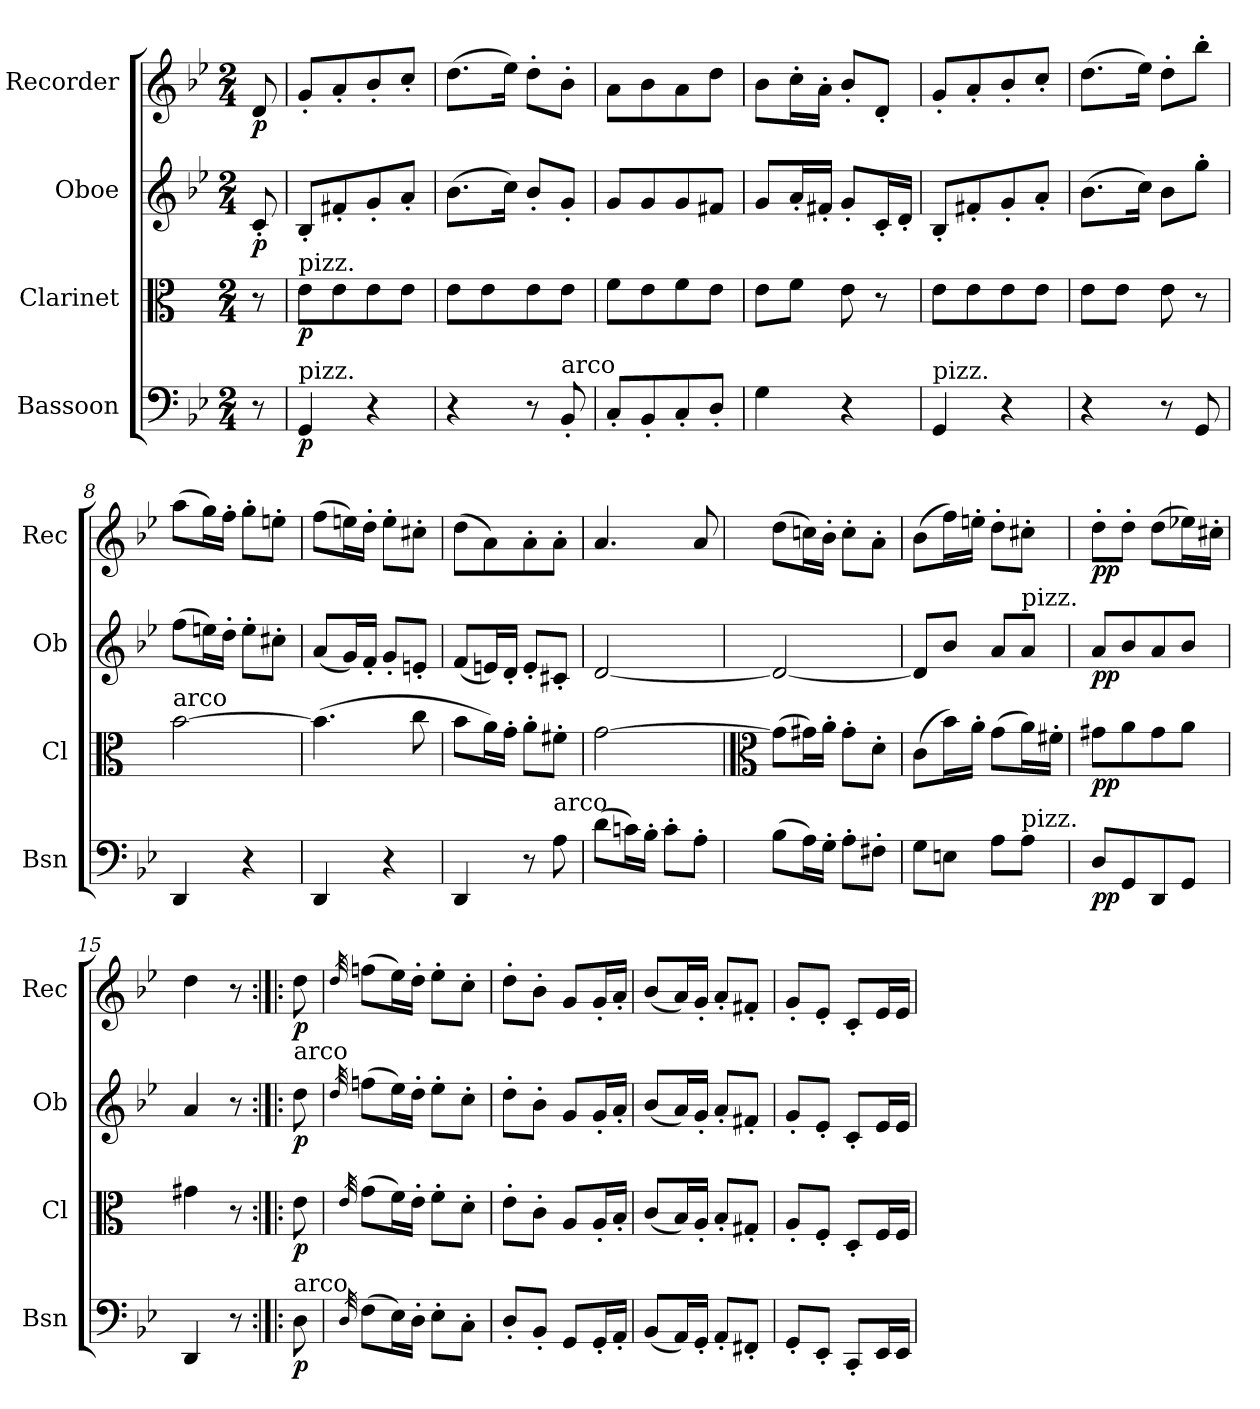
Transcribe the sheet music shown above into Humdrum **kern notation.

**kern	**dynam	**kern	**dynam	**kern	**dynam	**kern	**dynam
*part4	*part4	*part3	*part3	*part2	*part2	*part1	*part1
*staff4	*staff4	*staff3	*staff3	*staff2	*staff2	*staff1	*staff1
*I"Bassoon	*	*I"Clarinet	*	*I"Oboe	*	*I"Recorder	*
*I'Bsn	*	*I'Cl	*	*I'Ob	*	*I'Rec	*
*clefF4	*	*clefC3	*	*clefG2	*	*clefG2	*
*	*	*ITrd1c2	*	*	*	*	*
*k[b-e-]	*	*k[b-e-]	*	*k[b-e-]	*	*k[b-e-]	*
*M2/4	*	*M2/4	*	*M2/4	*	*M2/4	*
=1	=1	=1	=1	=1	=1	=1	=1
!	!	!	!	!	!LO:DY:b	!	!LO:DY:b
8r	.	8r	.	8c'/	p	8d/	p
=2	=2	=2	=2	=2	=2	=2	=2
!	!	!LO:TX:a:t=pizz.	!	!	!	!	!
!LO:TX:a:t=pizz.	!	!	!	!	!	!	!
!	!LO:DY:b	!	!LO:DY:b	!	!	!	!
4GG/	p	8d\L	p	8B-'/L	.	8g'/L	.
.	.	8d\	.	8f#X'/	.	8a'/	.
4r	.	8d\	.	8g'/	.	8b-'/	.
.	.	8d\J	.	8a'/J	.	8cc'/J	.
=3	=3	=3	=3	=3	=3	=3	=3
4r	.	8d\L	.	(8.b-\L	.	(8.dd\L	.
.	.	8d\	.	.	.	.	.
.	.	.	.	16cc\Jk)	.	16ee-\Jk)	.
8r	.	8d\	.	8b-'/L	.	8dd'\L	.
!LO:TX:a:t=arco	!	!	!	!	!	!	!
8BB-'/	.	8d\J	.	8g'/J	.	8b-'\J	.
=4	=4	=4	=4	=4	=4	=4	=4
8C'/L	.	8e-\L	.	8g/L	.	8a\L	.
8BB-'/	.	8d\	.	8g/	.	8b-\	.
8C'/	.	8e-\	.	8g/	.	8a\	.
8D'/J	.	8d\J	.	8f#X/J	.	8dd\J	.
=5	=5	=5	=5	=5	=5	=5	=5
4G\	.	8d\L	.	8g/L	.	8b-\L	.
.	.	8e-\J	.	16a'/L	.	16cc'\L	.
.	.	.	.	16f#X'/JJ	.	16a'\JJ	.
4r	.	8d\	.	8g'/L	.	8b-'/L	.
.	.	8r	.	16c'/L	.	8d'/J	.
.	.	.	.	16d'/JJ	.	.	.
=6	=6	=6	=6	=6	=6	=6	=6
!LO:TX:a:t=pizz.	!	!	!	!	!	!	!
4GG/	.	8d\L	.	8B-'/L	.	8g'/L	.
.	.	8d\	.	8f#X'/	.	8a'/	.
4r	.	8d\	.	8g'/	.	8b-'/	.
.	.	8d\J	.	8a'/J	.	8cc'/J	.
=7	=7	=7	=7	=7	=7	=7	=7
4r	.	8d\L	.	(8.b-\L	.	(8.dd\L	.
.	.	8d\J	.	.	.	.	.
.	.	.	.	16cc\Jk)	.	16ee-\Jk)	.
8r	.	8d\	.	8b-\L	.	8dd'\L	.
8GG/	.	8r	.	8gg'\J	.	8bb-'\J	.
=8	=8	=8	=8	=8	=8	=8	=8
!	!	!LO:TX:a:t=arco	!	!	!	!	!
4DD/	.	[2a\	.	(8ff\L	.	(8aa\L	.
.	.	.	.	16een\L)	.	16gg\L)	.
.	.	.	.	16dd'\JJ	.	16ff'\JJ	.
4r	.	.	.	8ee'\L	.	8gg'\L	.
.	.	.	.	8cc#X'\J	.	8een'\J	.
=9	=9	=9	=9	=9	=9	=9	=9
4DD/	.	(4.a\]	.	(8a/L	.	(8ff\L	.
.	.	.	.	16g/L)	.	16een\L)	.
.	.	.	.	16f'/JJ	.	16dd'\JJ	.
4r	.	.	.	8g'/L	.	8ee'\L	.
.	.	8b-\	.	8en'/J	.	8cc#X'\J	.
=10	=10	=10	=10	=10	=10	=10	=10
4DD/	.	8a\L	.	(8f/L	.	(8dd\L	.
.	.	16g\L)	.	16en/L)	.	8a\)	.
.	.	16f'\JJ	.	16d'/JJ	.	.	.
8r	.	8g'\L	.	8e'/L	.	8a'\	.
!LO:TX:a:t=arco	!	!	!	!	!	!	!
8A\	.	8en'\J	.	8c#X'/J	.	8a'\J	.
=11	=11	=11	=11	=11	=11	=11	=11
(8d\L	.	[2f\	.	[2d/	.	4.a/	.
16cn\L)	.	.	.	.	.	.	.
16B-'\JJ	.	.	.	.	.	.	.
8c'\L	.	.	.	.	.	.	.
8A'\J	.	.	.	.	.	8a/	.
!!LO:LB:g=z
=12	=12	=12	=12	=12	=12	=12	=12
*	*	*clefC3	*	*	*	*	*
(8B-\L	.	(8f\L]	.	2d/_	.	(8dd\L	.
16A\L)	.	16f#X\L)	.	.	.	16ccn\L)	.
16G'\JJ	.	16g'\JJ	.	.	.	16b-'\JJ	.
8A'\L	.	8f#'\L	.	.	.	8cc'\L	.
8F#X'\J	.	8c'\J	.	.	.	8a'\J	.
=13	=13	=13	=13	=13	=13	=13	=13
8G\L	.	(8B-\L	.	8d/L]	.	(8b-\L	.
8En\J	.	16a\L)	.	8b-/J	.	16ff\L)	.
.	.	16g'\JJ	.	.	.	16een'\JJ	.
8A\L	.	(8f\L	.	8a/L	.	8dd'\L	.
!	!	!	!	!LO:TX:a:t=pizz.	!	!	!
!LO:TX:a:t=pizz.	!	!	!	!	!	!	!
8A\J	.	16g\L)	.	8a/J	.	8cc#X'\J	.
.	.	16en'\JJ	.	.	.	.	.
=14	=14	=14	=14	=14	=14	=14	=14
!	!LO:DY:b	!	!LO:DY:b	!	!LO:DY:b	!	!LO:DY:b
8D/L	pp	8f#X\L	pp	8a/L	pp	8dd'\L	pp
8GG/	.	8g\	.	8b-/	.	8dd'\J	.
8DD/	.	8f#\	.	8a/	.	(8dd\L	.
8GG/J	.	8g\J	.	8b-/J	.	16ee-X\L)	.
.	.	.	.	.	.	16cc#X'\JJ	.
=15	=15	=15	=15	=15	=15	=15	=15
4DD/	.	4f#X\	.	4a/	.	4dd\	.
8r	.	8r	.	8r	.	8r	.
=15X1:|!|:	=15X1:|!|:	=15X1:|!|:	=15X1:|!|:	=15X1:|!|:	=15X1:|!|:	=15X1:|!|:	=15X1:|!|:
!	!	!	!	!LO:TX:a:t=arco	!	!	!
!LO:TX:a:t=arco	!	!	!	!	!	!	!
!	!LO:DY:b	!	!LO:DY:b	!	!LO:DY:b	!	!LO:DY:b
8D\	p	8d\	p	8dd\	p	8dd\	p
=16	=16	=16	=16	=16	=16	=16	=16
32qD/	.	32qd/	.	32qdd/	.	32qdd/	.
(8F\L	.	(8f\L	.	(8ffn\L	.	(8ffn\L	.
16E-\L)	.	16e-\L)	.	16ee-\L)	.	16ee-\L)	.
16D'\JJ	.	16d'\JJ	.	16dd'\JJ	.	16dd'\JJ	.
8E-'\L	.	8e-'\L	.	8ee-'\L	.	8ee-'\L	.
8C'\J	.	8c'\J	.	8cc'\J	.	8cc'\J	.
=17	=17	=17	=17	=17	=17	=17	=17
8D'/L	.	8d'\L	.	8dd'\L	.	8dd'\L	.
8BB-'/J	.	8B-'\J	.	8b-'\J	.	8b-'\J	.
8GG/L	.	8G/L	.	8g/L	.	8g/L	.
16GG'/L	.	16G'/L	.	16g'/L	.	16g'/L	.
16AA'/JJ	.	16A'/JJ	.	16a'/JJ	.	16a'/JJ	.
=18	=18	=18	=18	=18	=18	=18	=18
(8BB-/L	.	(8B-/L	.	(8b-/L	.	(8b-/L	.
16AA/L)	.	16A/L)	.	16a/L)	.	16a/L)	.
16GG'/JJ	.	16G'/JJ	.	16g'/JJ	.	16g'/JJ	.
8AA'/L	.	8A'/L	.	8a'/L	.	8a'/L	.
8FF#X'/J	.	8F#X'/J	.	8f#X'/J	.	8f#X'/J	.
=19	=19	=19	=19	=19	=19	=19	=19
8GG'/L	.	8G'/L	.	8g'/L	.	8g'/L	.
8EE-'/J	.	8E-'/J	.	8e-'/J	.	8e-'/J	.
8CC'/L	.	8C'/L	.	8c'/L	.	8c'/L	.
16EE-/L	.	16E-/L	.	16e-/L	.	16e-/L	.
16EE-/JJ	.	16E-/JJ	.	16e-/JJ	.	16e-/JJ	.
=	=	=	=	=	=	=	=
*-	*-	*-	*-	*-	*-	*-	*-
